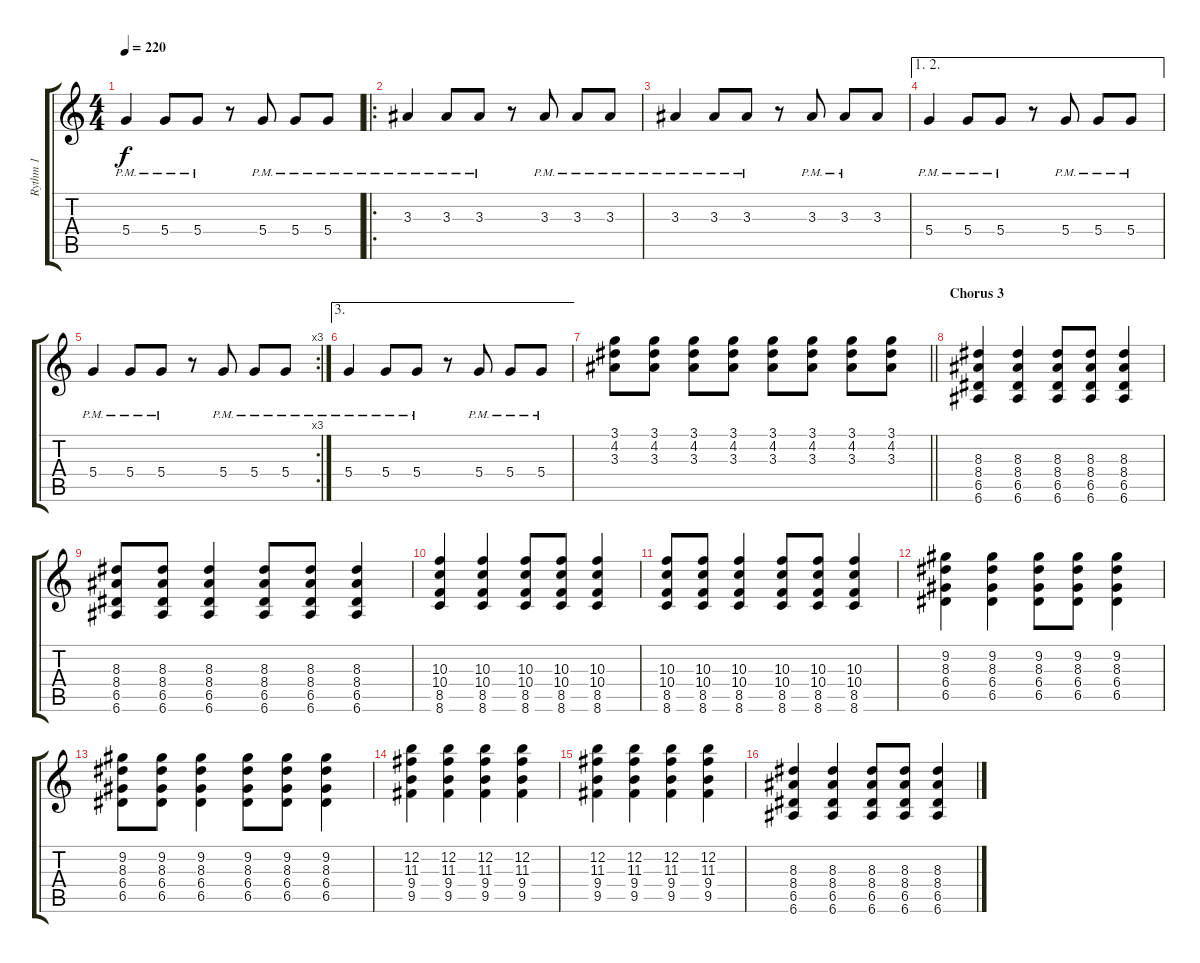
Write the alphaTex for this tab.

\track ("Rythm 1" "Rythm 1") {instrument overdrivenguitar}
\staff {score tabs}
\tuning (E4 B3 G3 D3 A2 E2) {hide}
\ts (4 4)
\tempo 220
\clef g2
\ks c
5.4{pm}.4{dy f} 5.4{pm}.8 5.4{pm}.8 r.8 5.4{pm}.8 5.4{pm}.8 5.4{pm}.8 |
\ro
3.3{pm}.4 3.3{pm}.8 3.3{pm}.8 r.8 3.3{pm}.8 3.3{pm}.8 3.3{pm}.8 |
3.3{pm}.4 3.3{pm}.8 3.3{pm}.8 r.8 3.3{pm}.8 3.3{pm}.8 3.3.8 |
\ae (1 2)
5.4{pm}.4 5.4{pm}.8 5.4{pm}.8 r.8 5.4{pm}.8 5.4{pm}.8 5.4{pm}.8 |
\rc 3
5.4{pm}.4 5.4{pm}.8 5.4{pm}.8 r.8 5.4{pm}.8 5.4{pm}.8 5.4{pm}.8 |
\ae 3
5.4{pm}.4 5.4{pm}.8 5.4{pm}.8 r.8 5.4{pm}.8 5.4{pm}.8 5.4{pm}.8 |
\barLineRight lightlight
(3.1 4.2 3.3).8 (3.1 4.2 3.3).8 (3.1 4.2 3.3).8 (3.1 4.2 3.3).8 (3.1 4.2 3.3).8 (3.1 4.2 3.3).8 (3.1 4.2 3.3).8 (3.1 4.2 3.3).8 |
\section ("" "Chorus 3")
(8.3 8.4 6.5 6.6).4 (8.3 8.4 6.5 6.6).4 (8.3 8.4 6.5 6.6).8 (8.3 8.4 6.5 6.6).8 (8.3 8.4 6.5 6.6).4 |
(8.3 8.4 6.5 6.6).8 (8.3 8.4 6.5 6.6).8 (8.3 8.4 6.5 6.6).4 (8.3 8.4 6.5 6.6).8 (8.3 8.4 6.5 6.6).8 (8.3 8.4 6.5 6.6).4 |
(10.3 10.4 8.5 8.6).4 (10.3 10.4 8.5 8.6).4 (10.3 10.4 8.5 8.6).8 (10.3 10.4 8.5 8.6).8 (10.3 10.4 8.5 8.6).4 |
(10.3 10.4 8.5 8.6).8 (10.3 10.4 8.5 8.6).8 (10.3 10.4 8.5 8.6).4 (10.3 10.4 8.5 8.6).8 (10.3 10.4 8.5 8.6).8 (10.3 10.4 8.5 8.6).4 |
(9.2 8.3 6.4 6.5).4 (9.2 8.3 6.4 6.5).4 (9.2 8.3 6.4 6.5).8 (9.2 8.3 6.4 6.5).8 (9.2 8.3 6.4 6.5).4 |
(9.2 8.3 6.4 6.5).8 (9.2 8.3 6.4 6.5).8 (9.2 8.3 6.4 6.5).4 (9.2 8.3 6.4 6.5).8 (9.2 8.3 6.4 6.5).8 (9.2 8.3 6.4 6.5).4 |
(12.2 11.3 9.4 9.5).4 (12.2 11.3 9.4 9.5).4 (12.2 11.3 9.4 9.5).4 (12.2 11.3 9.4 9.5).4 |
(12.2 11.3 9.4 9.5).4 (12.2 11.3 9.4 9.5).4 (12.2 11.3 9.4 9.5).4 (12.2 11.3 9.4 9.5).4 |
(8.3 8.4 6.5 6.6).4 (8.3 8.4 6.5 6.6).4 (8.3 8.4 6.5 6.6).8 (8.3 8.4 6.5 6.6).8 (8.3 8.4 6.5 6.6).4
